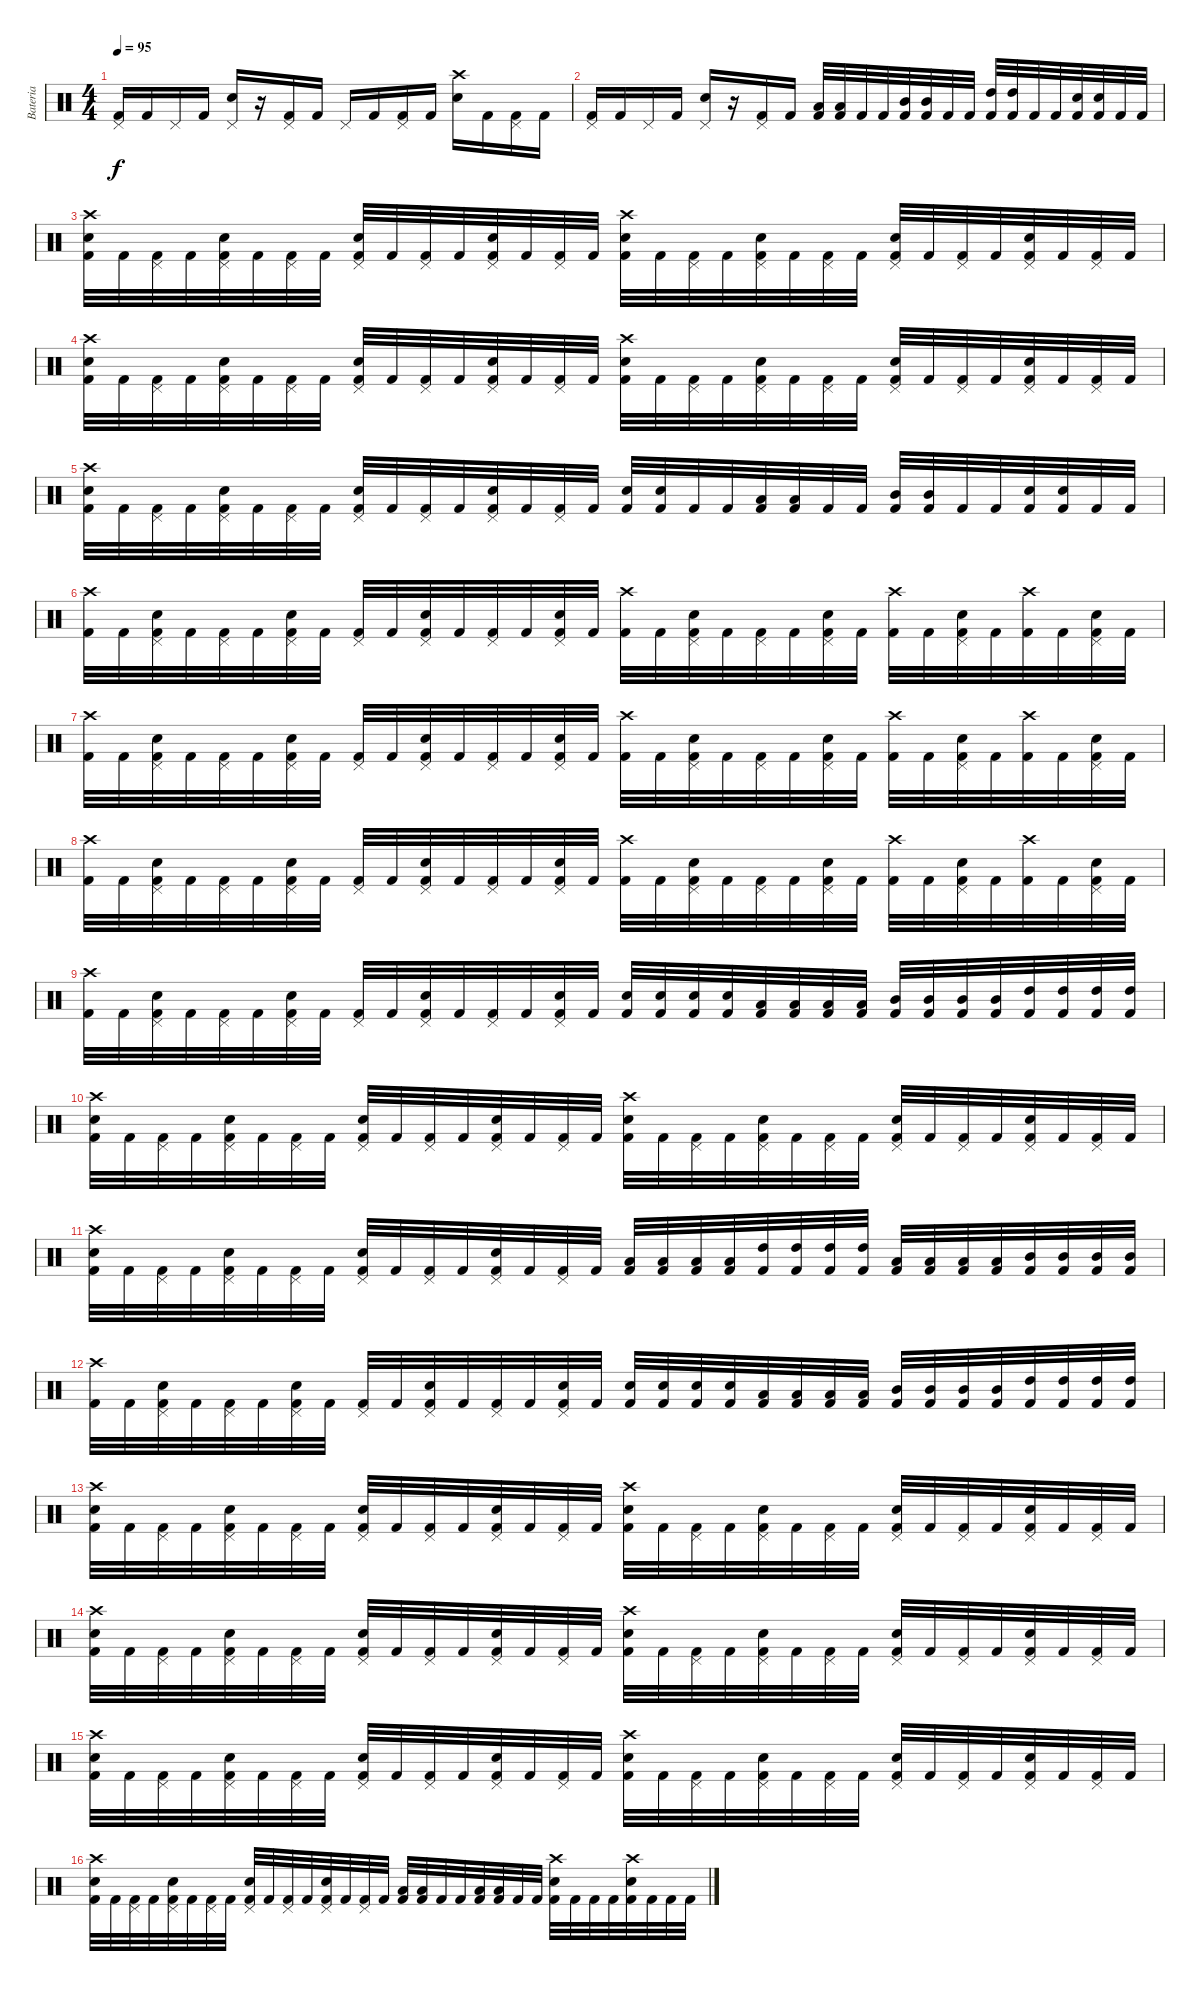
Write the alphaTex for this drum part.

\track ("Bateria" "Bateria") {instrument percussion}
\staff {score}
\articulation defaults
\ts (4 4)
\tempo 95
\clef neutral
\ks c
("Pedal Hi-Hat (hit)" "Kick (hit) 2").16{dy f} "Kick (hit) 2".16 "Pedal Hi-Hat (hit)".16 "Kick (hit) 2".16 ("Pedal Hi-Hat (hit)" "Electric Snare (hit)").16 r.16 ("Pedal Hi-Hat (hit)" "Kick (hit) 2").16 "Kick (hit) 2".16 "Pedal Hi-Hat (hit)".16 "Kick (hit) 2".16 ("Pedal Hi-Hat (hit)" "Kick (hit) 2").16 "Kick (hit) 2".16 ("Crash high (hit)" "Electric Snare (hit)").16 "Kick (hit) 2".16 ("Pedal Hi-Hat (hit)" "Kick (hit) 2").16 "Kick (hit) 2".16 |
("Pedal Hi-Hat (hit)" "Kick (hit) 2").16 "Kick (hit) 2".16 "Pedal Hi-Hat (hit)".16 "Kick (hit) 2".16 ("Pedal Hi-Hat (hit)" "Electric Snare (hit)").16 r.16 ("Pedal Hi-Hat (hit)" "Kick (hit) 2").16 "Kick (hit) 2".16 ("Low Tom (hit)" "Kick (hit) 2").32 ("Low Tom (hit)" "Kick (hit) 2").32 "Kick (hit) 2".32 "Kick (hit) 2".32 ("Mid Tom (hit)" "Kick (hit) 2").32 ("Mid Tom (hit)" "Kick (hit) 2").32 "Kick (hit) 2".32 "Kick (hit) 2".32 ("High Tom (hit)" "Kick (hit) 2").32 ("High Tom (hit)" "Kick (hit) 2").32 "Kick (hit) 2".32 "Kick (hit) 2".32 ("Electric Snare (hit)" "Kick (hit) 2").32 ("Electric Snare (hit)" "Kick (hit) 2").32 "Kick (hit) 2".32 "Kick (hit) 2".32 |
("Crash high (hit)" "Electric Snare (hit)" "Kick (hit) 2").32 "Kick (hit) 2".32 ("Pedal Hi-Hat (hit)" "Kick (hit) 2").32 "Kick (hit) 2".32 ("Pedal Hi-Hat (hit)" "Electric Snare (hit)" "Kick (hit) 2").32 "Kick (hit) 2".32 ("Pedal Hi-Hat (hit)" "Kick (hit) 2").32 "Kick (hit) 2".32 ("Pedal Hi-Hat (hit)" "Electric Snare (hit)" "Kick (hit) 2").32 "Kick (hit) 2".32 ("Pedal Hi-Hat (hit)" "Kick (hit) 2").32 "Kick (hit) 2".32 ("Pedal Hi-Hat (hit)" "Electric Snare (hit)" "Kick (hit) 2").32 "Kick (hit) 2".32 ("Pedal Hi-Hat (hit)" "Kick (hit) 2").32 "Kick (hit) 2".32 ("Crash high (hit)" "Electric Snare (hit)" "Kick (hit) 2").32 "Kick (hit) 2".32 ("Pedal Hi-Hat (hit)" "Kick (hit) 2").32 "Kick (hit) 2".32 ("Pedal Hi-Hat (hit)" "Electric Snare (hit)" "Kick (hit) 2").32 "Kick (hit) 2".32 ("Pedal Hi-Hat (hit)" "Kick (hit) 2").32 "Kick (hit) 2".32 ("Pedal Hi-Hat (hit)" "Electric Snare (hit)" "Kick (hit) 2").32 "Kick (hit) 2".32 ("Pedal Hi-Hat (hit)" "Kick (hit) 2").32 "Kick (hit) 2".32 ("Pedal Hi-Hat (hit)" "Electric Snare (hit)" "Kick (hit) 2").32 "Kick (hit) 2".32 ("Pedal Hi-Hat (hit)" "Kick (hit) 2").32 "Kick (hit) 2".32 |
("Crash high (hit)" "Electric Snare (hit)" "Kick (hit) 2").32 "Kick (hit) 2".32 ("Pedal Hi-Hat (hit)" "Kick (hit) 2").32 "Kick (hit) 2".32 ("Pedal Hi-Hat (hit)" "Electric Snare (hit)" "Kick (hit) 2").32 "Kick (hit) 2".32 ("Pedal Hi-Hat (hit)" "Kick (hit) 2").32 "Kick (hit) 2".32 ("Pedal Hi-Hat (hit)" "Electric Snare (hit)" "Kick (hit) 2").32 "Kick (hit) 2".32 ("Pedal Hi-Hat (hit)" "Kick (hit) 2").32 "Kick (hit) 2".32 ("Pedal Hi-Hat (hit)" "Electric Snare (hit)" "Kick (hit) 2").32 "Kick (hit) 2".32 ("Pedal Hi-Hat (hit)" "Kick (hit) 2").32 "Kick (hit) 2".32 ("Crash high (hit)" "Electric Snare (hit)" "Kick (hit) 2").32 "Kick (hit) 2".32 ("Pedal Hi-Hat (hit)" "Kick (hit) 2").32 "Kick (hit) 2".32 ("Pedal Hi-Hat (hit)" "Electric Snare (hit)" "Kick (hit) 2").32 "Kick (hit) 2".32 ("Pedal Hi-Hat (hit)" "Kick (hit) 2").32 "Kick (hit) 2".32 ("Pedal Hi-Hat (hit)" "Electric Snare (hit)" "Kick (hit) 2").32 "Kick (hit) 2".32 ("Pedal Hi-Hat (hit)" "Kick (hit) 2").32 "Kick (hit) 2".32 ("Pedal Hi-Hat (hit)" "Electric Snare (hit)" "Kick (hit) 2").32 "Kick (hit) 2".32 ("Pedal Hi-Hat (hit)" "Kick (hit) 2").32 "Kick (hit) 2".32 |
("Crash high (hit)" "Electric Snare (hit)" "Kick (hit) 2").32 "Kick (hit) 2".32 ("Pedal Hi-Hat (hit)" "Kick (hit) 2").32 "Kick (hit) 2".32 ("Pedal Hi-Hat (hit)" "Electric Snare (hit)" "Kick (hit) 2").32 "Kick (hit) 2".32 ("Pedal Hi-Hat (hit)" "Kick (hit) 2").32 "Kick (hit) 2".32 ("Pedal Hi-Hat (hit)" "Electric Snare (hit)" "Kick (hit) 2").32 "Kick (hit) 2".32 ("Pedal Hi-Hat (hit)" "Kick (hit) 2").32 "Kick (hit) 2".32 ("Pedal Hi-Hat (hit)" "Electric Snare (hit)" "Kick (hit) 2").32 "Kick (hit) 2".32 ("Pedal Hi-Hat (hit)" "Kick (hit) 2").32 "Kick (hit) 2".32 ("Electric Snare (hit)" "Kick (hit) 2").32 ("Electric Snare (hit)" "Kick (hit) 2").32 "Kick (hit) 2".32 "Kick (hit) 2".32 ("Low Tom (hit)" "Kick (hit) 2").32 ("Low Tom (hit)" "Kick (hit) 2").32 "Kick (hit) 2".32 "Kick (hit) 2".32 ("Mid Tom (hit)" "Kick (hit) 2").32 ("Mid Tom (hit)" "Kick (hit) 2").32 "Kick (hit) 2".32 "Kick (hit) 2".32 ("Electric Snare (hit)" "Kick (hit) 2").32 ("Electric Snare (hit)" "Kick (hit) 2").32 "Kick (hit) 2".32 "Kick (hit) 2".32 |
("Crash high (hit)" "Kick (hit) 2").32 "Kick (hit) 2".32 ("Pedal Hi-Hat (hit)" "Electric Snare (hit)" "Kick (hit) 2").32 "Kick (hit) 2".32 ("Pedal Hi-Hat (hit)" "Kick (hit) 2").32 "Kick (hit) 2".32 ("Pedal Hi-Hat (hit)" "Electric Snare (hit)" "Kick (hit) 2").32 "Kick (hit) 2".32 ("Pedal Hi-Hat (hit)" "Kick (hit) 2").32 "Kick (hit) 2".32 ("Pedal Hi-Hat (hit)" "Electric Snare (hit)" "Kick (hit) 2").32 "Kick (hit) 2".32 ("Pedal Hi-Hat (hit)" "Kick (hit) 2").32 "Kick (hit) 2".32 ("Pedal Hi-Hat (hit)" "Electric Snare (hit)" "Kick (hit) 2").32 "Kick (hit) 2".32 ("Crash high (hit)" "Kick (hit) 2").32 "Kick (hit) 2".32 ("Pedal Hi-Hat (hit)" "Electric Snare (hit)" "Kick (hit) 2").32 "Kick (hit) 2".32 ("Pedal Hi-Hat (hit)" "Kick (hit) 2").32 "Kick (hit) 2".32 ("Pedal Hi-Hat (hit)" "Electric Snare (hit)" "Kick (hit) 2").32 "Kick (hit) 2".32 ("Crash high (hit)" "Kick (hit) 2").32 "Kick (hit) 2".32 ("Pedal Hi-Hat (hit)" "Electric Snare (hit)" "Kick (hit) 2").32 "Kick (hit) 2".32 ("Crash high (hit)" "Kick (hit) 2").32 "Kick (hit) 2".32 ("Pedal Hi-Hat (hit)" "Electric Snare (hit)" "Kick (hit) 2").32 "Kick (hit) 2".32 |
("Crash high (hit)" "Kick (hit) 2").32 "Kick (hit) 2".32 ("Pedal Hi-Hat (hit)" "Electric Snare (hit)" "Kick (hit) 2").32 "Kick (hit) 2".32 ("Pedal Hi-Hat (hit)" "Kick (hit) 2").32 "Kick (hit) 2".32 ("Pedal Hi-Hat (hit)" "Electric Snare (hit)" "Kick (hit) 2").32 "Kick (hit) 2".32 ("Pedal Hi-Hat (hit)" "Kick (hit) 2").32 "Kick (hit) 2".32 ("Pedal Hi-Hat (hit)" "Electric Snare (hit)" "Kick (hit) 2").32 "Kick (hit) 2".32 ("Pedal Hi-Hat (hit)" "Kick (hit) 2").32 "Kick (hit) 2".32 ("Pedal Hi-Hat (hit)" "Electric Snare (hit)" "Kick (hit) 2").32 "Kick (hit) 2".32 ("Crash high (hit)" "Kick (hit) 2").32 "Kick (hit) 2".32 ("Pedal Hi-Hat (hit)" "Electric Snare (hit)" "Kick (hit) 2").32 "Kick (hit) 2".32 ("Pedal Hi-Hat (hit)" "Kick (hit) 2").32 "Kick (hit) 2".32 ("Pedal Hi-Hat (hit)" "Electric Snare (hit)" "Kick (hit) 2").32 "Kick (hit) 2".32 ("Crash high (hit)" "Kick (hit) 2").32 "Kick (hit) 2".32 ("Pedal Hi-Hat (hit)" "Electric Snare (hit)" "Kick (hit) 2").32 "Kick (hit) 2".32 ("Crash high (hit)" "Kick (hit) 2").32 "Kick (hit) 2".32 ("Pedal Hi-Hat (hit)" "Electric Snare (hit)" "Kick (hit) 2").32 "Kick (hit) 2".32 |
("Crash high (hit)" "Kick (hit) 2").32 "Kick (hit) 2".32 ("Pedal Hi-Hat (hit)" "Electric Snare (hit)" "Kick (hit) 2").32 "Kick (hit) 2".32 ("Pedal Hi-Hat (hit)" "Kick (hit) 2").32 "Kick (hit) 2".32 ("Pedal Hi-Hat (hit)" "Electric Snare (hit)" "Kick (hit) 2").32 "Kick (hit) 2".32 ("Pedal Hi-Hat (hit)" "Kick (hit) 2").32 "Kick (hit) 2".32 ("Pedal Hi-Hat (hit)" "Electric Snare (hit)" "Kick (hit) 2").32 "Kick (hit) 2".32 ("Pedal Hi-Hat (hit)" "Kick (hit) 2").32 "Kick (hit) 2".32 ("Pedal Hi-Hat (hit)" "Electric Snare (hit)" "Kick (hit) 2").32 "Kick (hit) 2".32 ("Crash high (hit)" "Kick (hit) 2").32 "Kick (hit) 2".32 ("Pedal Hi-Hat (hit)" "Electric Snare (hit)" "Kick (hit) 2").32 "Kick (hit) 2".32 ("Pedal Hi-Hat (hit)" "Kick (hit) 2").32 "Kick (hit) 2".32 ("Pedal Hi-Hat (hit)" "Electric Snare (hit)" "Kick (hit) 2").32 "Kick (hit) 2".32 ("Crash high (hit)" "Kick (hit) 2").32 "Kick (hit) 2".32 ("Pedal Hi-Hat (hit)" "Electric Snare (hit)" "Kick (hit) 2").32 "Kick (hit) 2".32 ("Crash high (hit)" "Kick (hit) 2").32 "Kick (hit) 2".32 ("Pedal Hi-Hat (hit)" "Electric Snare (hit)" "Kick (hit) 2").32 "Kick (hit) 2".32 |
("Crash high (hit)" "Kick (hit) 2").32 "Kick (hit) 2".32 ("Pedal Hi-Hat (hit)" "Electric Snare (hit)" "Kick (hit) 2").32 "Kick (hit) 2".32 ("Pedal Hi-Hat (hit)" "Kick (hit) 2").32 "Kick (hit) 2".32 ("Pedal Hi-Hat (hit)" "Electric Snare (hit)" "Kick (hit) 2").32 "Kick (hit) 2".32 ("Pedal Hi-Hat (hit)" "Kick (hit) 2").32 "Kick (hit) 2".32 ("Pedal Hi-Hat (hit)" "Electric Snare (hit)" "Kick (hit) 2").32 "Kick (hit) 2".32 ("Pedal Hi-Hat (hit)" "Kick (hit) 2").32 "Kick (hit) 2".32 ("Pedal Hi-Hat (hit)" "Electric Snare (hit)" "Kick (hit) 2").32 "Kick (hit) 2".32 ("Electric Snare (hit)" "Kick (hit) 2").32 ("Electric Snare (hit)" "Kick (hit) 2").32 ("Electric Snare (hit)" "Kick (hit) 2").32 ("Electric Snare (hit)" "Kick (hit) 2").32 ("Low Tom (hit)" "Kick (hit) 2").32 ("Low Tom (hit)" "Kick (hit) 2").32 ("Low Tom (hit)" "Kick (hit) 2").32 ("Low Tom (hit)" "Kick (hit) 2").32 ("Mid Tom (hit)" "Kick (hit) 2").32 ("Mid Tom (hit)" "Kick (hit) 2").32 ("Mid Tom (hit)" "Kick (hit) 2").32 ("Mid Tom (hit)" "Kick (hit) 2").32 ("High Tom (hit)" "Kick (hit) 2").32 ("High Tom (hit)" "Kick (hit) 2").32 ("High Tom (hit)" "Kick (hit) 2").32 ("High Tom (hit)" "Kick (hit) 2").32 |
("Crash high (hit)" "Electric Snare (hit)" "Kick (hit) 2").32 "Kick (hit) 2".32 ("Pedal Hi-Hat (hit)" "Kick (hit) 2").32 "Kick (hit) 2".32 ("Pedal Hi-Hat (hit)" "Electric Snare (hit)" "Kick (hit) 2").32 "Kick (hit) 2".32 ("Pedal Hi-Hat (hit)" "Kick (hit) 2").32 "Kick (hit) 2".32 ("Pedal Hi-Hat (hit)" "Electric Snare (hit)" "Kick (hit) 2").32 "Kick (hit) 2".32 ("Pedal Hi-Hat (hit)" "Kick (hit) 2").32 "Kick (hit) 2".32 ("Pedal Hi-Hat (hit)" "Electric Snare (hit)" "Kick (hit) 2").32 "Kick (hit) 2".32 ("Pedal Hi-Hat (hit)" "Kick (hit) 2").32 "Kick (hit) 2".32 ("Crash high (hit)" "Electric Snare (hit)" "Kick (hit) 2").32 "Kick (hit) 2".32 ("Pedal Hi-Hat (hit)" "Kick (hit) 2").32 "Kick (hit) 2".32 ("Pedal Hi-Hat (hit)" "Electric Snare (hit)" "Kick (hit) 2").32 "Kick (hit) 2".32 ("Pedal Hi-Hat (hit)" "Kick (hit) 2").32 "Kick (hit) 2".32 ("Pedal Hi-Hat (hit)" "Electric Snare (hit)" "Kick (hit) 2").32 "Kick (hit) 2".32 ("Pedal Hi-Hat (hit)" "Kick (hit) 2").32 "Kick (hit) 2".32 ("Pedal Hi-Hat (hit)" "Electric Snare (hit)" "Kick (hit) 2").32 "Kick (hit) 2".32 ("Pedal Hi-Hat (hit)" "Kick (hit) 2").32 "Kick (hit) 2".32 |
("Crash high (hit)" "Electric Snare (hit)" "Kick (hit) 2").32 "Kick (hit) 2".32 ("Pedal Hi-Hat (hit)" "Kick (hit) 2").32 "Kick (hit) 2".32 ("Pedal Hi-Hat (hit)" "Electric Snare (hit)" "Kick (hit) 2").32 "Kick (hit) 2".32 ("Pedal Hi-Hat (hit)" "Kick (hit) 2").32 "Kick (hit) 2".32 ("Pedal Hi-Hat (hit)" "Electric Snare (hit)" "Kick (hit) 2").32 "Kick (hit) 2".32 ("Pedal Hi-Hat (hit)" "Kick (hit) 2").32 "Kick (hit) 2".32 ("Pedal Hi-Hat (hit)" "Electric Snare (hit)" "Kick (hit) 2").32 "Kick (hit) 2".32 ("Pedal Hi-Hat (hit)" "Kick (hit) 2").32 "Kick (hit) 2".32 ("Low Tom (hit)" "Kick (hit) 2").32 ("Low Tom (hit)" "Kick (hit) 2").32 ("Low Tom (hit)" "Kick (hit) 2").32 ("Low Tom (hit)" "Kick (hit) 2").32 ("High Tom (hit)" "Kick (hit) 2").32 ("High Tom (hit)" "Kick (hit) 2").32 ("High Tom (hit)" "Kick (hit) 2").32 ("High Tom (hit)" "Kick (hit) 2").32 ("Low Tom (hit)" "Kick (hit) 2").32 ("Low Tom (hit)" "Kick (hit) 2").32 ("Low Tom (hit)" "Kick (hit) 2").32 ("Low Tom (hit)" "Kick (hit) 2").32 ("Mid Tom (hit)" "Kick (hit) 2").32 ("Mid Tom (hit)" "Kick (hit) 2").32 ("Mid Tom (hit)" "Kick (hit) 2").32 ("Mid Tom (hit)" "Kick (hit) 2").32 |
("Crash high (hit)" "Kick (hit) 2").32 "Kick (hit) 2".32 ("Pedal Hi-Hat (hit)" "Electric Snare (hit)" "Kick (hit) 2").32 "Kick (hit) 2".32 ("Pedal Hi-Hat (hit)" "Kick (hit) 2").32 "Kick (hit) 2".32 ("Pedal Hi-Hat (hit)" "Electric Snare (hit)" "Kick (hit) 2").32 "Kick (hit) 2".32 ("Pedal Hi-Hat (hit)" "Kick (hit) 2").32 "Kick (hit) 2".32 ("Pedal Hi-Hat (hit)" "Electric Snare (hit)" "Kick (hit) 2").32 "Kick (hit) 2".32 ("Pedal Hi-Hat (hit)" "Kick (hit) 2").32 "Kick (hit) 2".32 ("Pedal Hi-Hat (hit)" "Electric Snare (hit)" "Kick (hit) 2").32 "Kick (hit) 2".32 ("Electric Snare (hit)" "Kick (hit) 2").32 ("Electric Snare (hit)" "Kick (hit) 2").32 ("Electric Snare (hit)" "Kick (hit) 2").32 ("Electric Snare (hit)" "Kick (hit) 2").32 ("Low Tom (hit)" "Kick (hit) 2").32 ("Low Tom (hit)" "Kick (hit) 2").32 ("Low Tom (hit)" "Kick (hit) 2").32 ("Low Tom (hit)" "Kick (hit) 2").32 ("Mid Tom (hit)" "Kick (hit) 2").32 ("Mid Tom (hit)" "Kick (hit) 2").32 ("Mid Tom (hit)" "Kick (hit) 2").32 ("Mid Tom (hit)" "Kick (hit) 2").32 ("High Tom (hit)" "Kick (hit) 2").32 ("High Tom (hit)" "Kick (hit) 2").32 ("High Tom (hit)" "Kick (hit) 2").32 ("High Tom (hit)" "Kick (hit) 2").32 |
("Crash high (hit)" "Electric Snare (hit)" "Kick (hit) 2").32 "Kick (hit) 2".32 ("Pedal Hi-Hat (hit)" "Kick (hit) 2").32 "Kick (hit) 2".32 ("Pedal Hi-Hat (hit)" "Electric Snare (hit)" "Kick (hit) 2").32 "Kick (hit) 2".32 ("Pedal Hi-Hat (hit)" "Kick (hit) 2").32 "Kick (hit) 2".32 ("Pedal Hi-Hat (hit)" "Electric Snare (hit)" "Kick (hit) 2").32 "Kick (hit) 2".32 ("Pedal Hi-Hat (hit)" "Kick (hit) 2").32 "Kick (hit) 2".32 ("Pedal Hi-Hat (hit)" "Electric Snare (hit)" "Kick (hit) 2").32 "Kick (hit) 2".32 ("Pedal Hi-Hat (hit)" "Kick (hit) 2").32 "Kick (hit) 2".32 ("Crash high (hit)" "Electric Snare (hit)" "Kick (hit) 2").32 "Kick (hit) 2".32 ("Pedal Hi-Hat (hit)" "Kick (hit) 2").32 "Kick (hit) 2".32 ("Pedal Hi-Hat (hit)" "Electric Snare (hit)" "Kick (hit) 2").32 "Kick (hit) 2".32 ("Pedal Hi-Hat (hit)" "Kick (hit) 2").32 "Kick (hit) 2".32 ("Pedal Hi-Hat (hit)" "Electric Snare (hit)" "Kick (hit) 2").32 "Kick (hit) 2".32 ("Pedal Hi-Hat (hit)" "Kick (hit) 2").32 "Kick (hit) 2".32 ("Pedal Hi-Hat (hit)" "Electric Snare (hit)" "Kick (hit) 2").32 "Kick (hit) 2".32 ("Pedal Hi-Hat (hit)" "Kick (hit) 2").32 "Kick (hit) 2".32 |
("Crash high (hit)" "Electric Snare (hit)" "Kick (hit) 2").32 "Kick (hit) 2".32 ("Pedal Hi-Hat (hit)" "Kick (hit) 2").32 "Kick (hit) 2".32 ("Pedal Hi-Hat (hit)" "Electric Snare (hit)" "Kick (hit) 2").32 "Kick (hit) 2".32 ("Pedal Hi-Hat (hit)" "Kick (hit) 2").32 "Kick (hit) 2".32 ("Pedal Hi-Hat (hit)" "Electric Snare (hit)" "Kick (hit) 2").32 "Kick (hit) 2".32 ("Pedal Hi-Hat (hit)" "Kick (hit) 2").32 "Kick (hit) 2".32 ("Pedal Hi-Hat (hit)" "Electric Snare (hit)" "Kick (hit) 2").32 "Kick (hit) 2".32 ("Pedal Hi-Hat (hit)" "Kick (hit) 2").32 "Kick (hit) 2".32 ("Crash high (hit)" "Electric Snare (hit)" "Kick (hit) 2").32 "Kick (hit) 2".32 ("Pedal Hi-Hat (hit)" "Kick (hit) 2").32 "Kick (hit) 2".32 ("Pedal Hi-Hat (hit)" "Electric Snare (hit)" "Kick (hit) 2").32 "Kick (hit) 2".32 ("Pedal Hi-Hat (hit)" "Kick (hit) 2").32 "Kick (hit) 2".32 ("Pedal Hi-Hat (hit)" "Electric Snare (hit)" "Kick (hit) 2").32 "Kick (hit) 2".32 ("Pedal Hi-Hat (hit)" "Kick (hit) 2").32 "Kick (hit) 2".32 ("Pedal Hi-Hat (hit)" "Electric Snare (hit)" "Kick (hit) 2").32 "Kick (hit) 2".32 ("Pedal Hi-Hat (hit)" "Kick (hit) 2").32 "Kick (hit) 2".32 |
("Crash high (hit)" "Electric Snare (hit)" "Kick (hit) 2").32 "Kick (hit) 2".32 ("Pedal Hi-Hat (hit)" "Kick (hit) 2").32 "Kick (hit) 2".32 ("Pedal Hi-Hat (hit)" "Electric Snare (hit)" "Kick (hit) 2").32 "Kick (hit) 2".32 ("Pedal Hi-Hat (hit)" "Kick (hit) 2").32 "Kick (hit) 2".32 ("Pedal Hi-Hat (hit)" "Electric Snare (hit)" "Kick (hit) 2").32 "Kick (hit) 2".32 ("Pedal Hi-Hat (hit)" "Kick (hit) 2").32 "Kick (hit) 2".32 ("Pedal Hi-Hat (hit)" "Electric Snare (hit)" "Kick (hit) 2").32 "Kick (hit) 2".32 ("Pedal Hi-Hat (hit)" "Kick (hit) 2").32 "Kick (hit) 2".32 ("Crash high (hit)" "Electric Snare (hit)" "Kick (hit) 2").32 "Kick (hit) 2".32 ("Pedal Hi-Hat (hit)" "Kick (hit) 2").32 "Kick (hit) 2".32 ("Pedal Hi-Hat (hit)" "Electric Snare (hit)" "Kick (hit) 2").32 "Kick (hit) 2".32 ("Pedal Hi-Hat (hit)" "Kick (hit) 2").32 "Kick (hit) 2".32 ("Pedal Hi-Hat (hit)" "Electric Snare (hit)" "Kick (hit) 2").32 "Kick (hit) 2".32 ("Pedal Hi-Hat (hit)" "Kick (hit) 2").32 "Kick (hit) 2".32 ("Pedal Hi-Hat (hit)" "Electric Snare (hit)" "Kick (hit) 2").32 "Kick (hit) 2".32 ("Pedal Hi-Hat (hit)" "Kick (hit) 2").32 "Kick (hit) 2".32 |
("Crash high (hit)" "Electric Snare (hit)" "Kick (hit) 2").32 "Kick (hit) 2".32 ("Pedal Hi-Hat (hit)" "Kick (hit) 2").32 "Kick (hit) 2".32 ("Pedal Hi-Hat (hit)" "Electric Snare (hit)" "Kick (hit) 2").32 "Kick (hit) 2".32 ("Pedal Hi-Hat (hit)" "Kick (hit) 2").32 "Kick (hit) 2".32 ("Pedal Hi-Hat (hit)" "Electric Snare (hit)" "Kick (hit) 2").32 "Kick (hit) 2".32 ("Pedal Hi-Hat (hit)" "Kick (hit) 2").32 "Kick (hit) 2".32 ("Pedal Hi-Hat (hit)" "Electric Snare (hit)" "Kick (hit) 2").32 "Kick (hit) 2".32 ("Pedal Hi-Hat (hit)" "Kick (hit) 2").32 "Kick (hit) 2".32 ("Low Tom (hit)" "Kick (hit) 2").32 ("Low Tom (hit)" "Kick (hit) 2").32 "Kick (hit) 2".32 "Kick (hit) 2".32 ("Low Tom (hit)" "Kick (hit) 2").32 ("Low Tom (hit)" "Kick (hit) 2").32 "Kick (hit) 2".32 "Kick (hit) 2".32 ("Crash high (hit)" "Electric Snare (hit)" "Kick (hit) 2").32 "Kick (hit) 2".32 "Kick (hit) 2".32 "Kick (hit) 2".32 ("Crash high (hit)" "Electric Snare (hit)" "Kick (hit) 2").32 "Kick (hit) 2".32 "Kick (hit) 2".32 "Kick (hit) 2".32
